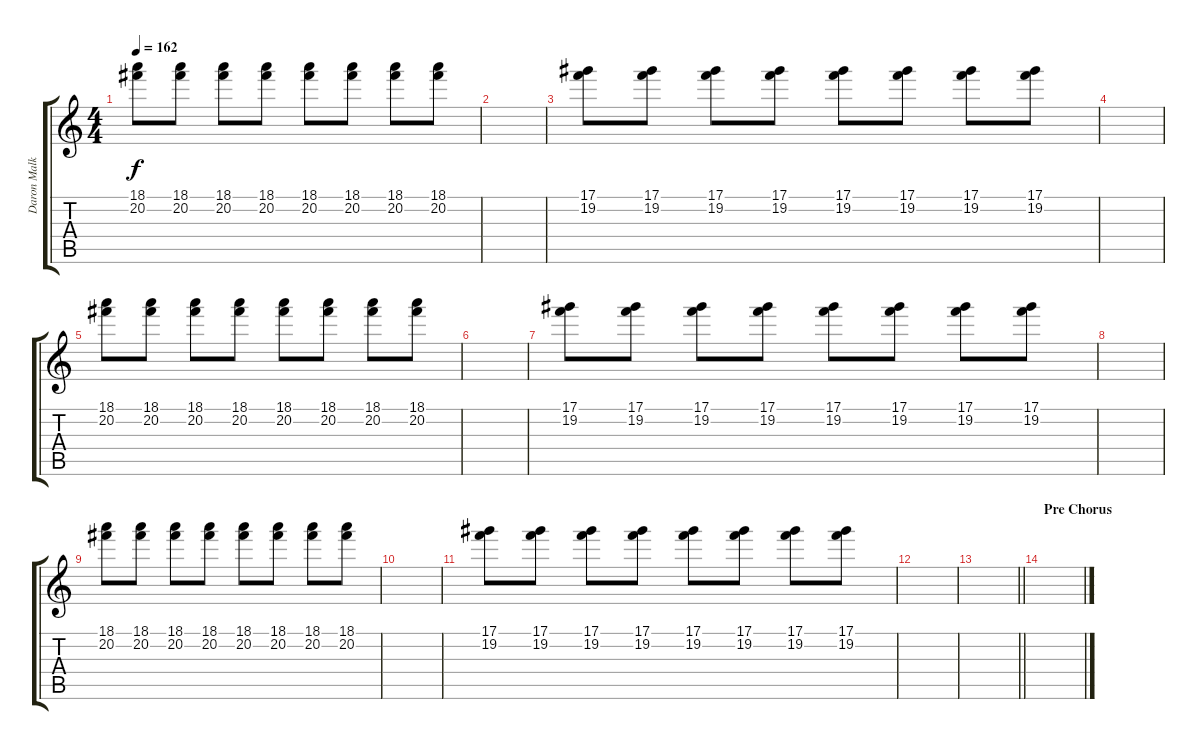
\track ("Daron Malkian 2" "Daron Malk") {instrument electricguitarclean}
\staff {score tabs}
\tuning (Eb4 Bb3 Gb3 Db3 Ab2 Db2) {hide}
\ts (4 4)
\tempo 162
\clef g2
\ks c
(18.1 20.2).8{dy f} (18.1 20.2).8 (18.1 20.2).8 (18.1 20.2).8 (18.1 20.2).8 (18.1 20.2).8 (18.1 20.2).8 (18.1 20.2).8 |
|
(17.1 19.2).8 (17.1 19.2).8 (17.1 19.2).8 (17.1 19.2).8 (17.1 19.2).8 (17.1 19.2).8 (17.1 19.2).8 (17.1 19.2).8 |
|
(18.1 20.2).8 (18.1 20.2).8 (18.1 20.2).8 (18.1 20.2).8 (18.1 20.2).8 (18.1 20.2).8 (18.1 20.2).8 (18.1 20.2).8 |
|
(17.1 19.2).8 (17.1 19.2).8 (17.1 19.2).8 (17.1 19.2).8 (17.1 19.2).8 (17.1 19.2).8 (17.1 19.2).8 (17.1 19.2).8 |
|
(18.1 20.2).8 (18.1 20.2).8 (18.1 20.2).8 (18.1 20.2).8 (18.1 20.2).8 (18.1 20.2).8 (18.1 20.2).8 (18.1 20.2).8 |
|
(17.1 19.2).8 (17.1 19.2).8 (17.1 19.2).8 (17.1 19.2).8 (17.1 19.2).8 (17.1 19.2).8 (17.1 19.2).8 (17.1 19.2).8 |
|
\barLineRight lightlight
|
\section ("" "Pre Chorus")
